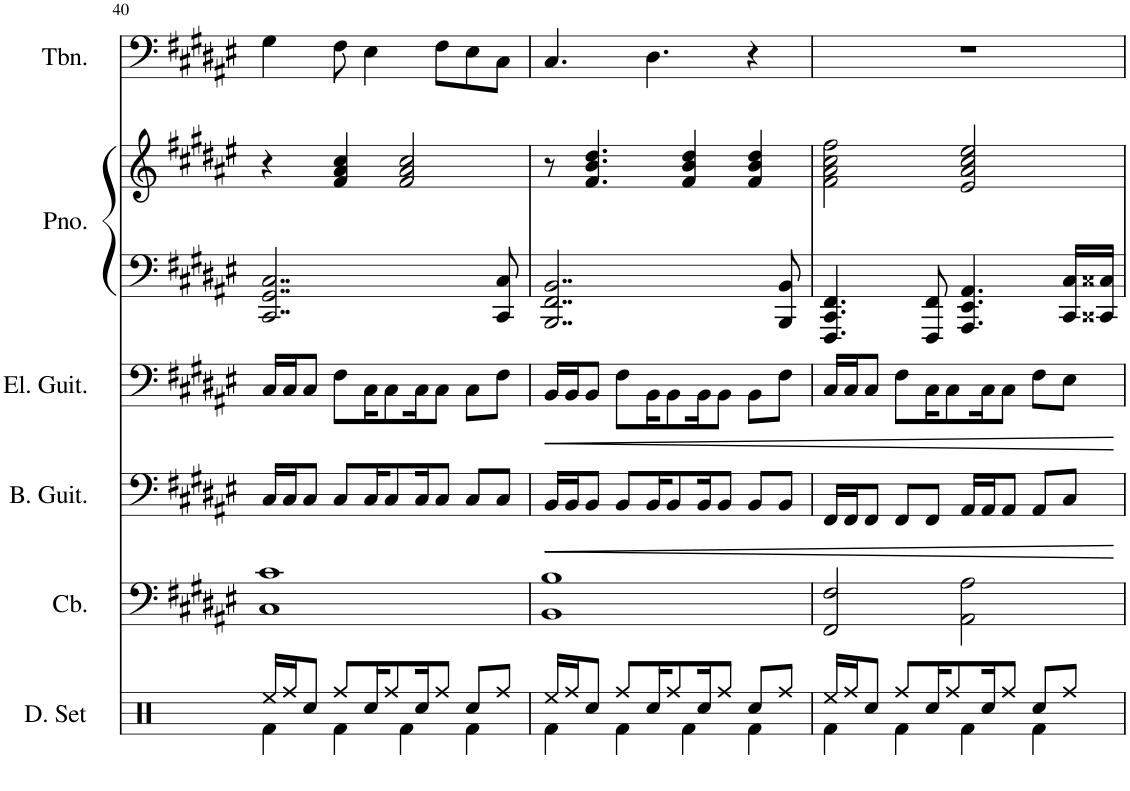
**kern	**kern	**kern	**dynam	**kern	**dynam	**kern	**kern	**kern
*part6	*part5	*part4	*part4	*part3	*part3	*part2	*part2	*part1
*staff7	*staff6	*staff5	*staff5	*staff4	*staff4	*staff3	*staff2	*staff1
*I"Drumset	*I"Contrabass	*I"Bass Guitar	*	*I"Electric Guitar	*	*I"Piano	*	*I"Trombone
*I'D. Set	*I'Cb.	*I'B. Guit.	*	*I'El. Guit.	*	*I'Pno.	*	*I'Tbn.
!!LO:PB:g=z
*clefX	*clefF4	*clefF4	*	*clefF4	*	*clefF4	*clefG2	*clefF4
*	*Trd7c12	*Trd7c12	*	*	*	*	*	*
*k[]	*k[f#c#g#d#a#e#]	*k[f#c#g#d#a#e#]	*	*k[f#c#g#d#a#e#]	*	*k[f#c#g#d#a#e#]	*k[f#c#g#d#a#e#]	*k[f#c#g#d#a#e#]
*M4/4	*M4/4	*M4/4	*	*M4/4	*	*M4/4	*M4/4	*M4/4
=40	=40	=40	=40	=40	=40	=40	=40	=40
*^	*	*	*	*	*	*	*	*
16Ree/LL	4Rf\	1C# 1c#	16C#/LL	.	16C#/LL	.	2..CC#/ 2..GG#/ 2..C#/	4r	4G#\
16Rff/J	.	.	16C#/J	.	16C#/J	.	.	.	.
8Rcc/J	.	.	8C#/J	.	8C#/J	.	.	.	.
8Rff/L	4Rf\	.	8C#/L	.	8F#\L	.	.	4f#/ 4a#/ 4cc#/	8F#\
16Rcc/K	.	.	16C#/K	.	16C#\K	.	.	.	4E#\
8Rff/	.	.	8C#/	.	8C#\	.	.	.	.
.	4Rf\	.	.	.	.	.	.	2f#/ 2a#/ 2cc#/	.
16Rcc/K	.	.	16C#/K	.	16C#\K	.	.	.	.
8Rff/J	.	.	8C#/J	.	8C#\J	.	.	.	8F#\L
8Rcc/L	4Rf\	.	8C#/L	.	8C#\L	.	.	.	8E#\
8Rff/J	.	.	8C#/J	.	8F#\J	.	8CC#/ 8C#/	.	8C#\J
=41	=41	=41	=41	=41	=41	=41	=41	=41	=41
!	!	!	!	!LO:HP:b	!	!LO:HP:b	!	!	!
16Ree/LL	4Rf\	1BB 1B	16BB/LL	<	16BB/LL	<	2..BBB/ 2..FF#/ 2..BB/	8r	4.C#/
16Rff/J	.	.	16BB/J	.	16BB/J	.	.	.	.
8Rcc/J	.	.	8BB/J	.	8BB/J	.	.	4.f#/ 4.b/ 4.dd#/	.
8Rff/L	4Rf\	.	8BB/L	.	8F#\L	.	.	.	.
16Rcc/K	.	.	16BB/K	.	16BB\K	.	.	.	4.D#\
8Rff/	.	.	8BB/	.	8BB\	.	.	.	.
.	4Rf\	.	.	.	.	.	.	4f#/ 4b/ 4dd#/	.
16Rcc/K	.	.	16BB/K	.	16BB\K	.	.	.	.
8Rff/J	.	.	8BB/J	.	8BB\J	.	.	.	.
8Rcc/L	4Rf\	.	8BB/L	.	8BB\L	.	.	4f#/ 4b/ 4dd#/	4r
8Rff/J	.	.	8BB/J	.	8F#\J	.	8BBB/ 8BB/	.	.
=42	=42	=42	=42	=42	=42	=42	=42	=42	=42
16Ree/LL	4Rf\	2FF#/ 2F#/	16FF#/LL	.	16C#/LL	.	4.FFF#/ 4.CC#/ 4.FF#/	2f#\ 2a#\ 2cc#\ 2ff#\	1r
16Rff/J	.	.	16FF#/J	.	16C#/J	.	.	.	.
8Rcc/J	.	.	8FF#/J	.	8C#/J	.	.	.	.
8Rff/L	4Rf\	.	8FF#/L	.	8F#\L	.	.	.	.
16Rcc/K	.	.	8FF#/J	.	16C#\K	.	8FFF#/ 8FF#/	.	.
8Rff/	.	.	.	.	8C#\	.	.	.	.
.	4Rf\	2AA#\ 2A#\	16AA#/LL	.	.	.	4.AAA#/ 4.EE#/ 4.AA#/	2e#/ 2a#/ 2cc#/ 2ee#/	.
16Rcc/K	.	.	16AA#/J	.	16C#\K	.	.	.	.
8Rff/J	.	.	8AA#/J	.	8C#\J	.	.	.	.
8Rcc/L	4Rf\	.	8AA#/L	.	8F#\L	.	.	.	.
8Rff/J	.	.	8C#/J	.	8E#\J	.	16CC#/ 16C#/LL	.	.
.	.	.	.	.	.	.	16CC##X/ 16C##X/JJ	.	.
*v	*v	*	*	*	*	*	*	*	*
.	.	.	[	.	[	.	.	.
=	=	=	=	=	=	=	=	=
*-	*-	*-	*-	*-	*-	*-	*-	*-
